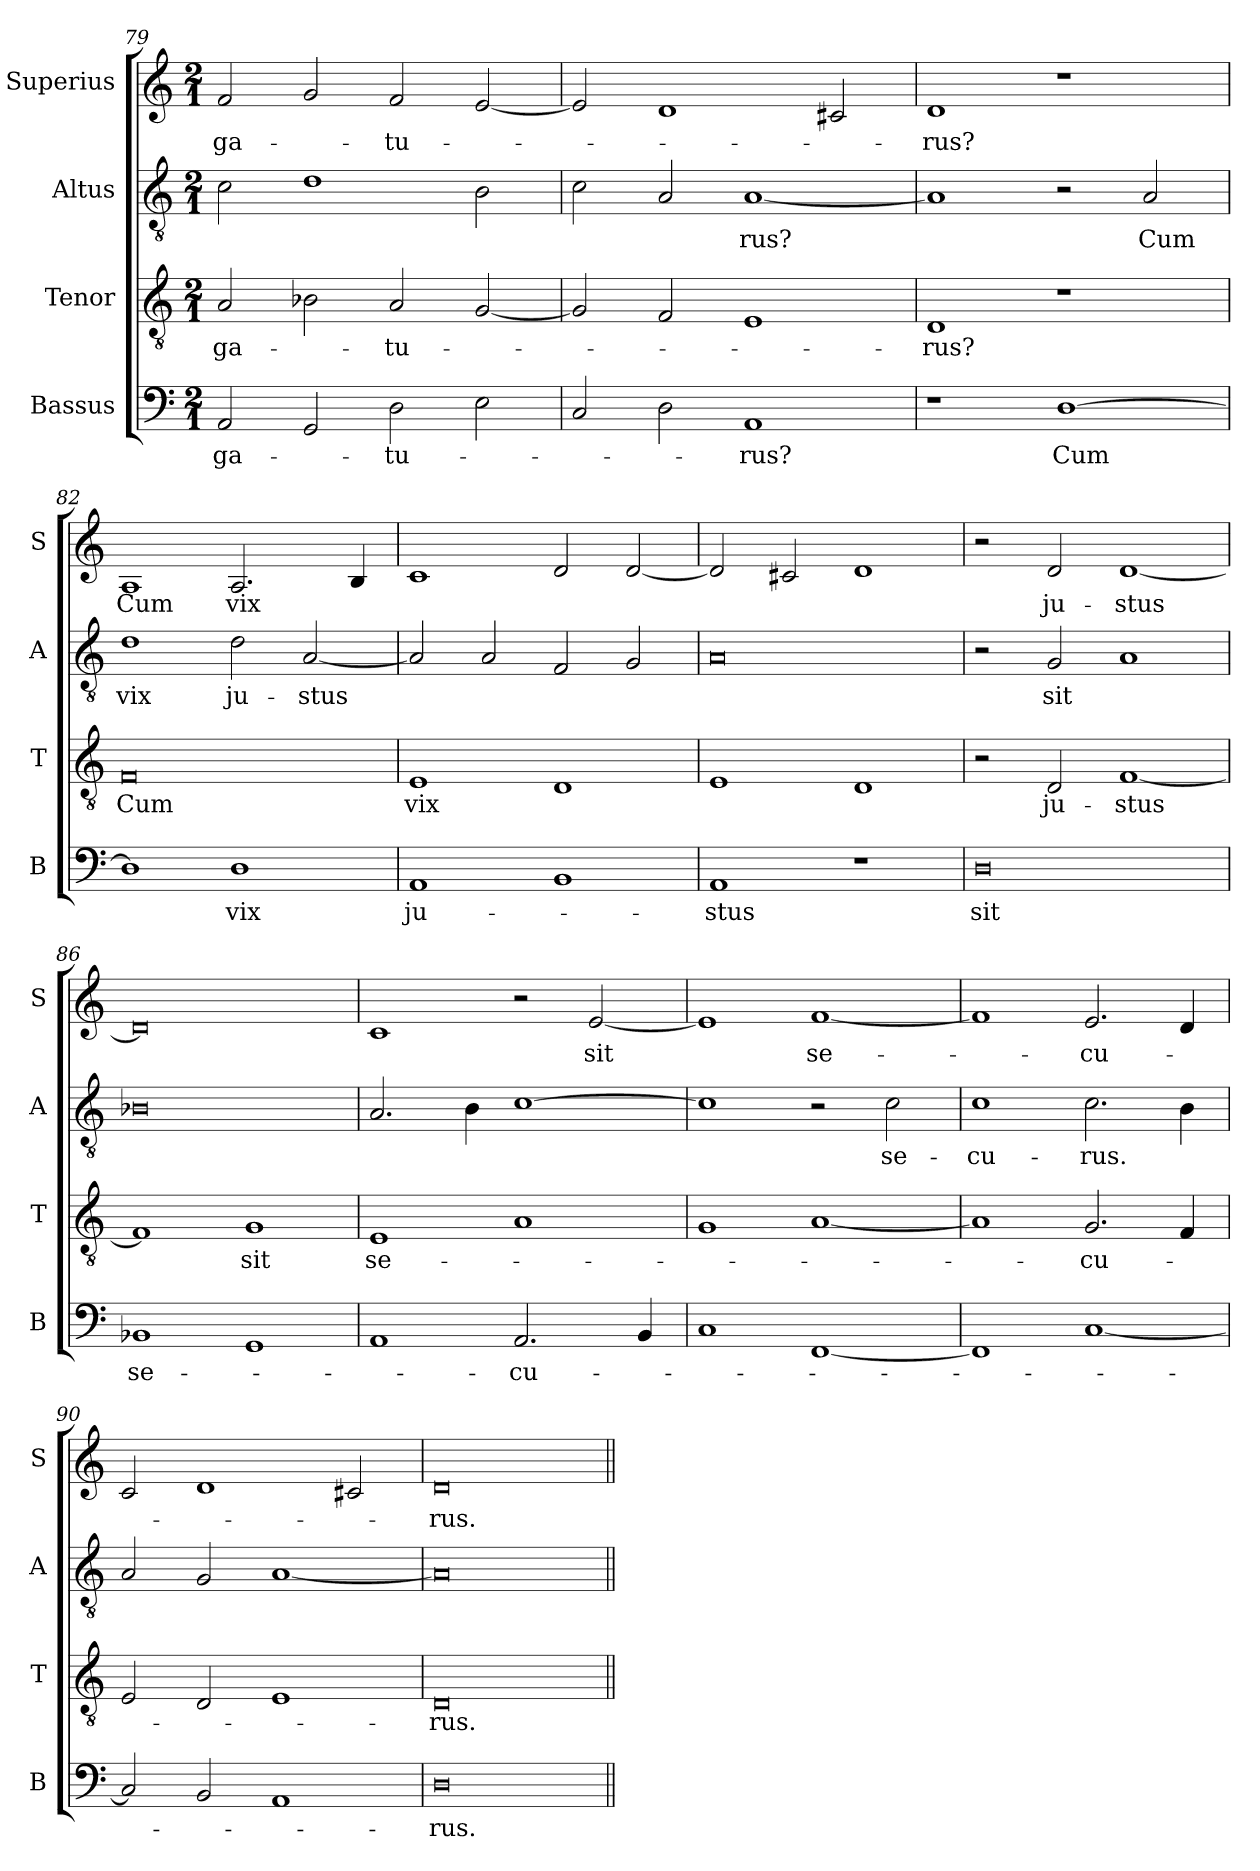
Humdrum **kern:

**kern	**text	**kern	**text	**kern	**text	**kern	**text
*part4	*part4	*part3	*part3	*part2	*part2	*part1	*part1
*staff4	*staff4	*staff3	*staff3	*staff2	*staff2	*staff1	*staff1
*I"Bassus	*	*I"Tenor	*	*I"Altus	*	*I"Superius	*
*I'B	*	*I'T	*	*I'A	*	*I'S	*
*clefF4	*	*clefGv2	*	*clefGv2	*	*clefG2	*
*k[]	*	*k[]	*	*k[]	*	*k[]	*
*M2/1	*	*M2/1	*	*M2/1	*	*M2/1	*
=79	=79	=79	=79	=79	=79	=79	=79
2AA/	-ga-	2A/	-ga-	2c\	.	2f/	-ga-
2GG/	.	2B-X\	.	1d	.	2g/	.
2D\	-tu-	2A/	-tu-	.	.	2f/	-tu-
2E\	.	[2G/	.	2B\	.	[2e/	.
=80	=80	=80	=80	=80	=80	=80	=80
2C/	.	2G/]	.	2c\	.	2e/]	.
2D\	.	2F/	.	2A/	.	1d	.
1AA	-rus?	1E	.	[1A	-rus?	.	.
.	.	.	.	.	.	2c#X/	.
=81	=81	=81	=81	=81	=81	=81	=81
1r	.	1D	-rus?	1A]	.	1d	-rus?
[1D	Cum	1r	.	2r	.	1r	.
.	.	.	.	2A/	Cum	.	.
=82	=82	=82	=82	=82	=82	=82	=82
1D]	.	0F	Cum	1d	vix	1A	Cum
1D	vix	.	.	2d\	ju-	2.A/	vix
.	.	.	.	[2A/	-stus	.	.
.	.	.	.	.	.	4B/	.
=83	=83	=83	=83	=83	=83	=83	=83
1AA	ju-	1E	vix	2A/]	.	1c	.
.	.	.	.	2A/	.	.	.
1BB	.	1D	.	2F/	.	2d/	.
.	.	.	.	2G/	.	[2d/	.
=84	=84	=84	=84	=84	=84	=84	=84
1AA	-stus	1E	.	0A	.	2d/]	.
.	.	.	.	.	.	2c#X/	.
1r	.	1D	.	.	.	1d	.
=85	=85	=85	=85	=85	=85	=85	=85
0D	sit	2r	.	2r	.	2r	.
.	.	2D/	ju-	2G/	sit	2d/	ju-
.	.	[1F	-stus	1A	.	[1d	-stus
=86	=86	=86	=86	=86	=86	=86	=86
1BB-X	se-	1F]	.	0B-X	.	0d]	.
1GG	.	1G	sit	.	.	.	.
=87	=87	=87	=87	=87	=87	=87	=87
1AA	.	1E	se-	2.A/	.	1c	.
.	.	.	.	4B\	.	.	.
2.AA/	-cu-	1A	.	[1c	.	2r	.
.	.	.	.	.	.	[2e/	sit
4BB/	.	.	.	.	.	.	.
=88	=88	=88	=88	=88	=88	=88	=88
1C	.	1G	.	1c]	.	1e]	.
[1FF	.	[1A	.	2r	.	[1f	se-
.	.	.	.	2c\	se-	.	.
=89	=89	=89	=89	=89	=89	=89	=89
1FF]	.	1A]	.	1c	-cu-	1f]	.
[1C	.	2.G/	-cu-	2.c\	-rus.	2.e/	-cu-
.	.	4F/	.	4B\	.	4d/	.
=90	=90	=90	=90	=90	=90	=90	=90
2C/]	.	2E/	.	2A/	.	2c/	.
2BB/	.	2D/	.	2G/	.	1d	.
1AA	.	1E	.	[1A	.	.	.
.	.	.	.	.	.	2c#X/	.
=91	=91	=91	=91	=91	=91	=91	=91
0D	-rus.	0D	-rus.	0A]	.	0d	-rus.
=||	=||	=||	=||	=||	=||	=||	=||
*-	*-	*-	*-	*-	*-	*-	*-
